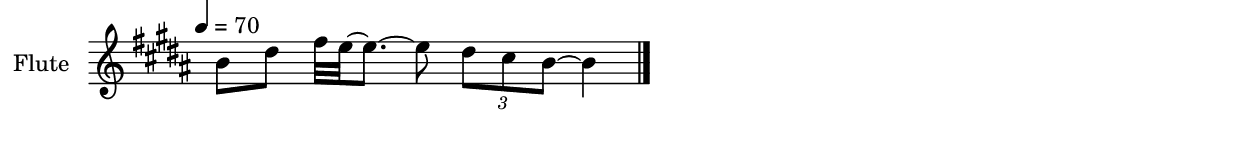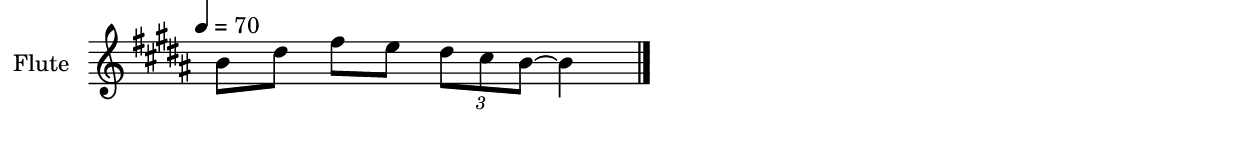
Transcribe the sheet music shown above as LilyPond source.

\version "2.18.2"

%{
BAHPM
Bateria de Avaliação da Habilidade de Percepção Musical
Item: 15_duracao
Igual ou diferente: diferente
%}

%%% INFORMACOES PRE-MUSICA %%%

%%%%%%%%%%%%%
% SUBITEM A %
%%%%%%%%%%%%%


% Inserir nome do instrumento, andamento, compasso, clave

instrumentoNomeItemA = \set Staff.instrumentName = "Flute"
andamentoItemA = \tempo 4 = 70
compassoItemA = \time 9/8
clefItemA = \clef treble
keyItemA = \key b \major

%%%%%%%%%%%%%
% SUBITEM B %
%%%%%%%%%%%%%

instrumentoNomeItemB = \instrumentoNomeItemA
andamentoItemB = \andamentoItemA
compassoItemB = \time 4/4
clefItemB = \clefItemA
keyItemB = \keyItemA

%%%%%%%%%%
% MUSICA %
%%%%%%%%%%

musica = \relative c'' {
 \override Staff.TimeSignature #'stencil = ##f
 \accidentalStyle Score.neo-modern
% \override Staff.StaffSymbol.line-count = #1
 b8[ dis]
 \tag #'itemA { fis32[ e ~ e8.] ~ e8 }
 \tag #'itemB { fis8 e }
 \tuplet 3/2 { dis8[ cis b] ~ }
 b4
 \bar "|."
}

%%% Configuração de layout %%%

\include "lilypond-book-preamble.ly"

% desmarcar os itens abaixo para regular alinhamento de itens

\paper {
 ragged-right = ##f 
 line-width = 110\mm
}

%%% CONTEXTOS PARA CADA SUBITEM %%%

itemA = \score {
  \new Staff <<
    \instrumentoNomeItemA
    \andamentoItemA
    \compassoItemA
    \clefItemA
    \keyItemA
    \new Voice { 
      \keepWithTag #'itemA \musica
    }
  >>
}

itemB = \score {
  \new Staff <<
    \instrumentoNomeItemB
    \andamentoItemB
    \compassoItemB
    \clefItemB
    \keyItemB
    \new Voice { 
      \keepWithTag #'itemB \musica
    }
  >>
}



\itemA

% Desmarcar para incluir o subitem B

\itemB